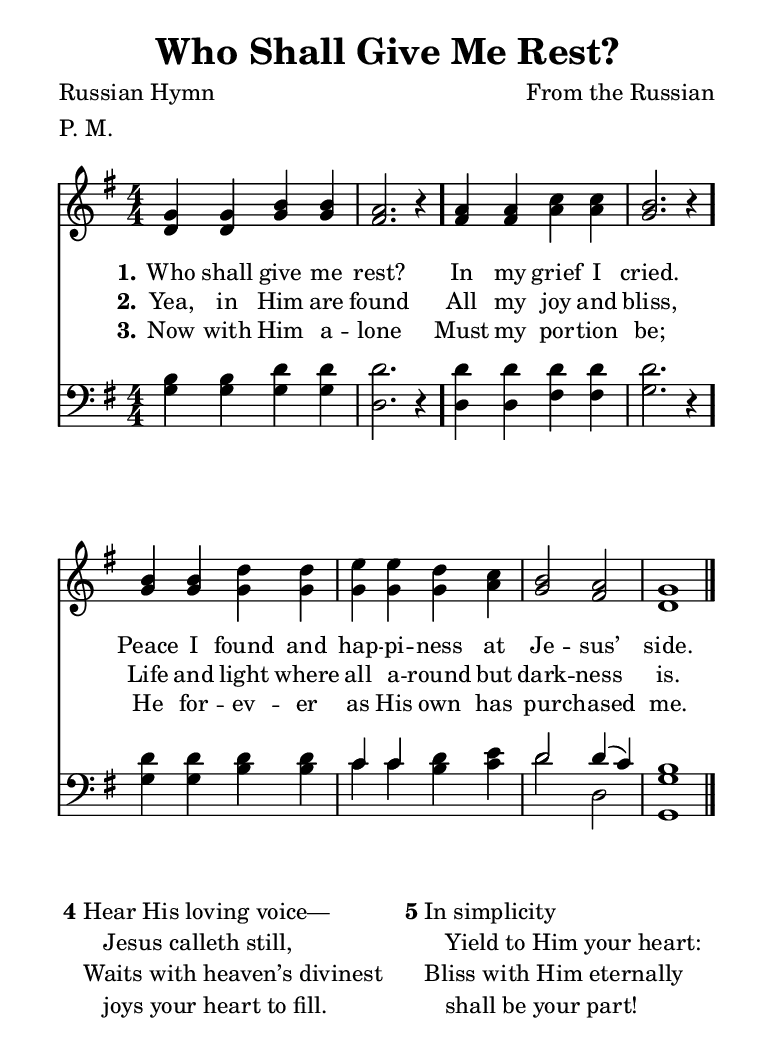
\include "common/global.ily"
\paper {
  \include "common/paper.ily"
  ragged-last-bottom = ##t
  systems-per-page = #(cond (is-eogsized 2) (#t #f))
  system-system-spacing.padding = 11
}

\header{
  %gospel
  hymnnumber = "125"
  title = "Who Shall Give Me Rest?"
  tunename = ""
  meter = "P. M."
  poet = "Russian Hymn"
  composer = "From the Russian"
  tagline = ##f
}

% for fermata in MIDI
ta = { \tempo 4=90 }
tb = { \tempo 4=45 }

patternAA = { c4 c c c | c2. c4 }

patternBA = { c4 c c c | c c c c | c2 c2      | c1 }
patternBB = { c4 c c c | c c c c | c2 c4( c4) | c1 }

global = {
  \include "common/overrides.ily"
  \override Staff.TimeSignature.style = #'numbered
  \time 4/4
  \override Score.MetronomeMark.transparent = ##t % hide all fermata changes too
  \ta
  \key g \major
  \autoBeamOff
}

notesSoprano = {
\global
\relative c'' {

  \changePitch \patternAA { g g b b | a r }
  \changePitch \patternAA { a a c c | b r }
  \changePitch \patternBA { b b d d | e e d c | b a | g }

  \bar "|."

}
}

notesAlto = {
\global
\relative e' {

  \changePitch \patternAA { d d g g | fis r }
  \changePitch \patternAA { fis fis a a | g r }
  \changePitch \patternBA { g g g g | g g g a | g fis | d }

}
}

notesTenor = {
\global
\relative a {

  \changePitch \patternAA { b b d d | d r }
  \changePitch \patternAA { d d d d | d r }
  \changePitch \patternBB { d d d d | c c d e | d d( c) | b }

}
}

notesBass = {
\global
\relative f {

  \changePitch \patternAA { g g g g | d r }
  \changePitch \patternAA { d d fis fis | g r }
  \changePitch \patternBA { g g b b | c c b c | d d, | <g, g'> }

}
}

wordsA = \lyricmode {
\set stanza = "1."

Who shall give me rest? \bar "."
In my grief I cried. \bar "."
Peace I found and hap -- pi -- ness at Je -- sus’ side. \bar "."

}

wordsB = \lyricmode {
\set stanza = "2."

Yea, in Him are found
All my joy and bliss,
Life and light where all a -- round but dark -- ness is.

}

wordsC = \lyricmode {
\set stanza = "3."

Now with Him a -- lone
Must my por -- tion be;
He for -- ev -- er as His own has pur -- chased me.

}

wordsD = \markuplist {

\line { Hear His loving voice— }
\line { { \hspace #2 } Jesus calleth still, }
\line { Waits with heaven’s divinest } \line { { \hspace #2 } joys your heart to fill. }

}

wordsE = \markuplist {

\line { In simplicity }
\line { { \hspace #2 } Yield to Him your heart: }
\line { Bliss with Him eternally } \line { { \hspace #2 } shall be your part! }

}

\score {
  \context ChoirStaff <<
    \context Staff = upper <<
      \set Staff.autoBeaming = ##f
      \set ChoirStaff.systemStartDelimiter = #'SystemStartBar
      \set ChoirStaff.printPartCombineTexts = ##f
      \partcombine #'(2 . 9) \notesSoprano \notesAlto
      \context NullVoice = sopranos { \voiceOne << \notesSoprano >> }
      \context NullVoice = altos { \voiceTwo << \notesAlto >> }
      \context Lyrics = one   \lyricsto sopranos \wordsA
      \context Lyrics = two   \lyricsto sopranos \wordsB
      \context Lyrics = three \lyricsto sopranos \wordsC
    >>
    \context Staff = men <<
      \set Staff.autoBeaming = ##f
      \clef bass
      \set ChoirStaff.printPartCombineTexts = ##f
      \partcombine #'(2 . 9) \notesTenor \notesBass
      \context NullVoice = tenors { \voiceOne << \notesTenor >> }
      \context NullVoice = basses { \voiceTwo << \notesBass >> }
    >>
  >>
  \layout {
    \include "common/layout.ily"
  }
  \midi{
    \include "common/midi.ily"
  }
}

\noPageBreak

\markup { \fill-line {
  \hspace #0.1
  \line{ \bold 4 \column { \wordsD } }
  \hspace #0.1
  \line{ \bold 5 \column { \wordsE } }
  \hspace #0.1
} }

\version "2.19.49"  % necessary for upgrading to future LilyPond versions.

% vi:set et ts=2 sw=2 ai nocindent syntax=lilypond:
